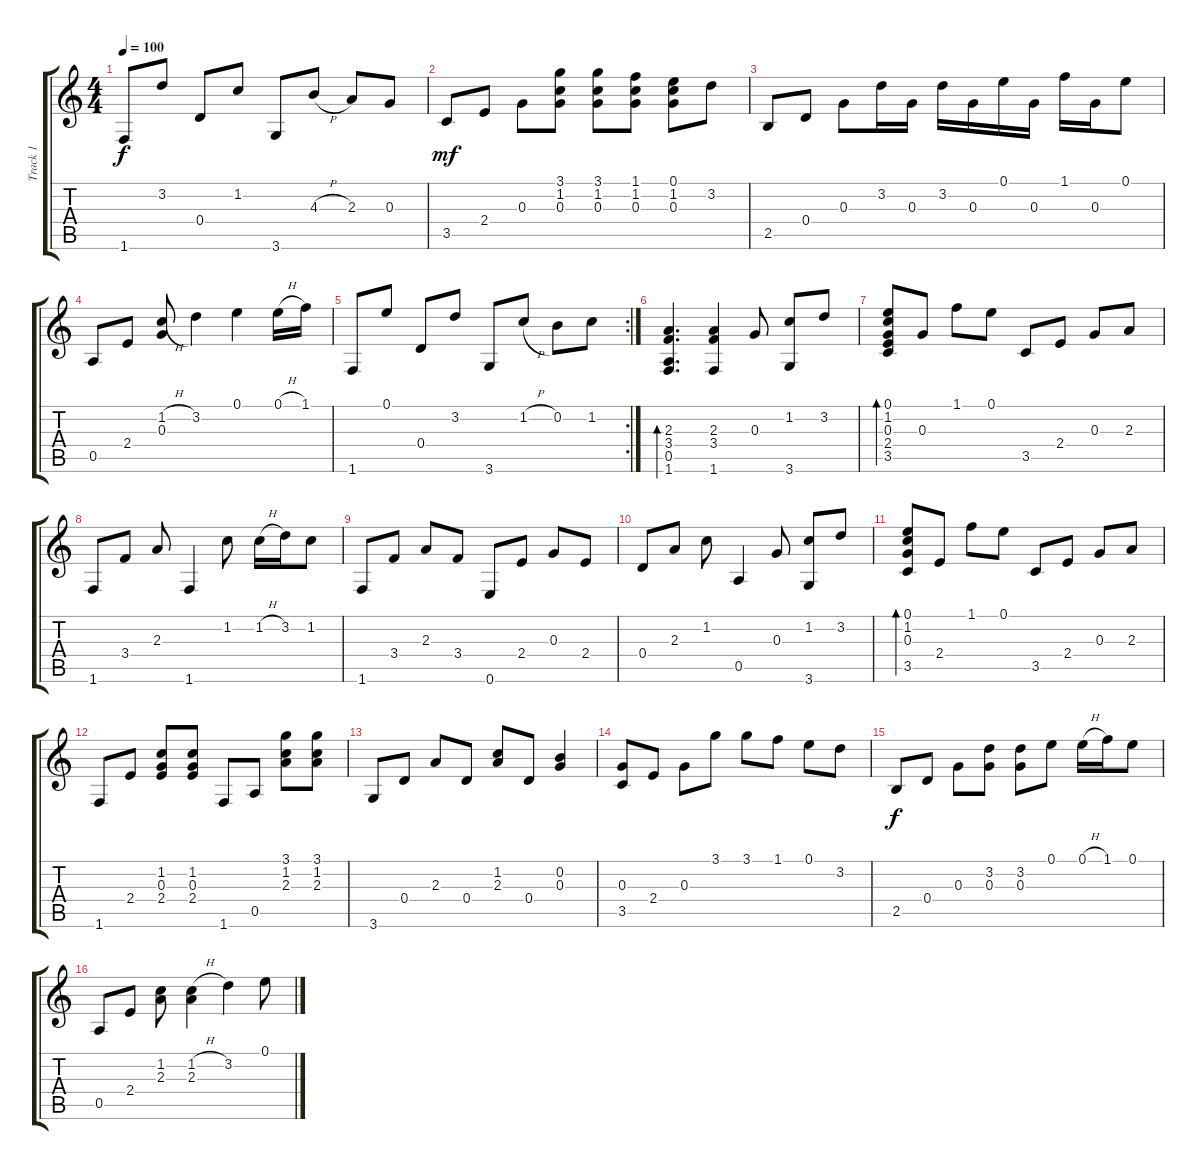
\track ("Track 1" "Track 1") {instrument acousticguitarsteel}
\staff {score tabs}
\tuning (E4 B3 G3 D3 A2 E2) {hide}
\ts (4 4)
\tempo 100
\clef g2
\ks c
1.6.8{dy f} 3.2.8 0.4.8 1.2.8 3.6.8 4.3{h}.8 2.3.8 0.3.8 |
3.5.8{dy mf} 2.4.8 0.3.8 (3.1 1.2 0.3).8 (3.1 1.2 0.3).8 (1.1 1.2 0.3).8 (0.1 1.2 0.3).8 3.2.8 |
2.5.8 0.4.8 0.3.8 3.2.16 0.3.16 3.2.16 0.3.16 0.1.16 0.3.16 1.1.16 0.3.16 0.1.8 |
0.5.8 2.4.8 (1.2{h} 0.3).8 3.2.4 0.1.4 0.1{h}.16 1.1.16 |
\rc 2
1.6.8 0.1.8 0.4.8 3.2.8 3.6.8 1.2{h}.8 0.2.8 1.2.8 |
(2.3 3.4 0.5 1.6).4{d bd 120} (2.3 3.4 1.6).4 0.3.8 (1.2 3.6).8 3.2.8 |
(0.1 1.2 0.3 2.4 3.5).8{bd 120} 0.3.8 1.1.8 0.1.8 3.5.8 2.4.8 0.3.8 2.3.8 |
1.6.8 3.4.8 2.3.8 1.6.4 1.2.8 1.2{h}.16 3.2.16 1.2.8 |
1.6.8 3.4.8 2.3.8 3.4.8 0.6.8 2.4.8 0.3.8 2.4.8 |
0.4.8 2.3.8 1.2.8 0.5.4 0.3.8 (1.2 3.6).8 3.2.8 |
(0.1 1.2 0.3 3.5).8{bd 120} 2.4.8 1.1.8 0.1.8 3.5.8 2.4.8 0.3.8 2.3.8 |
1.6.8 2.4.8 (1.2 0.3 2.4).8 (1.2 0.3 2.4).8 1.6.8 0.5.8 (3.1 1.2 2.3).8 (3.1 1.2 2.3).8 |
3.6.8 0.4.8 2.3.8 0.4.8 (1.2 2.3).8 0.4.8 (0.2 0.3).4 |
(0.3 3.5).8 2.4.8 0.3.8 3.1.8 3.1.8 1.1.8 0.1.8 3.2.8 |
2.5.8{dy f} 0.4.8 0.3.8 (3.2 0.3).8 (3.2 0.3).8 0.1.8 0.1{h}.16 1.1.16 0.1.8 |
0.5.8 2.4.8 (1.2 2.3).8 (1.2{h} 2.3).4 3.2.4 0.1.8
